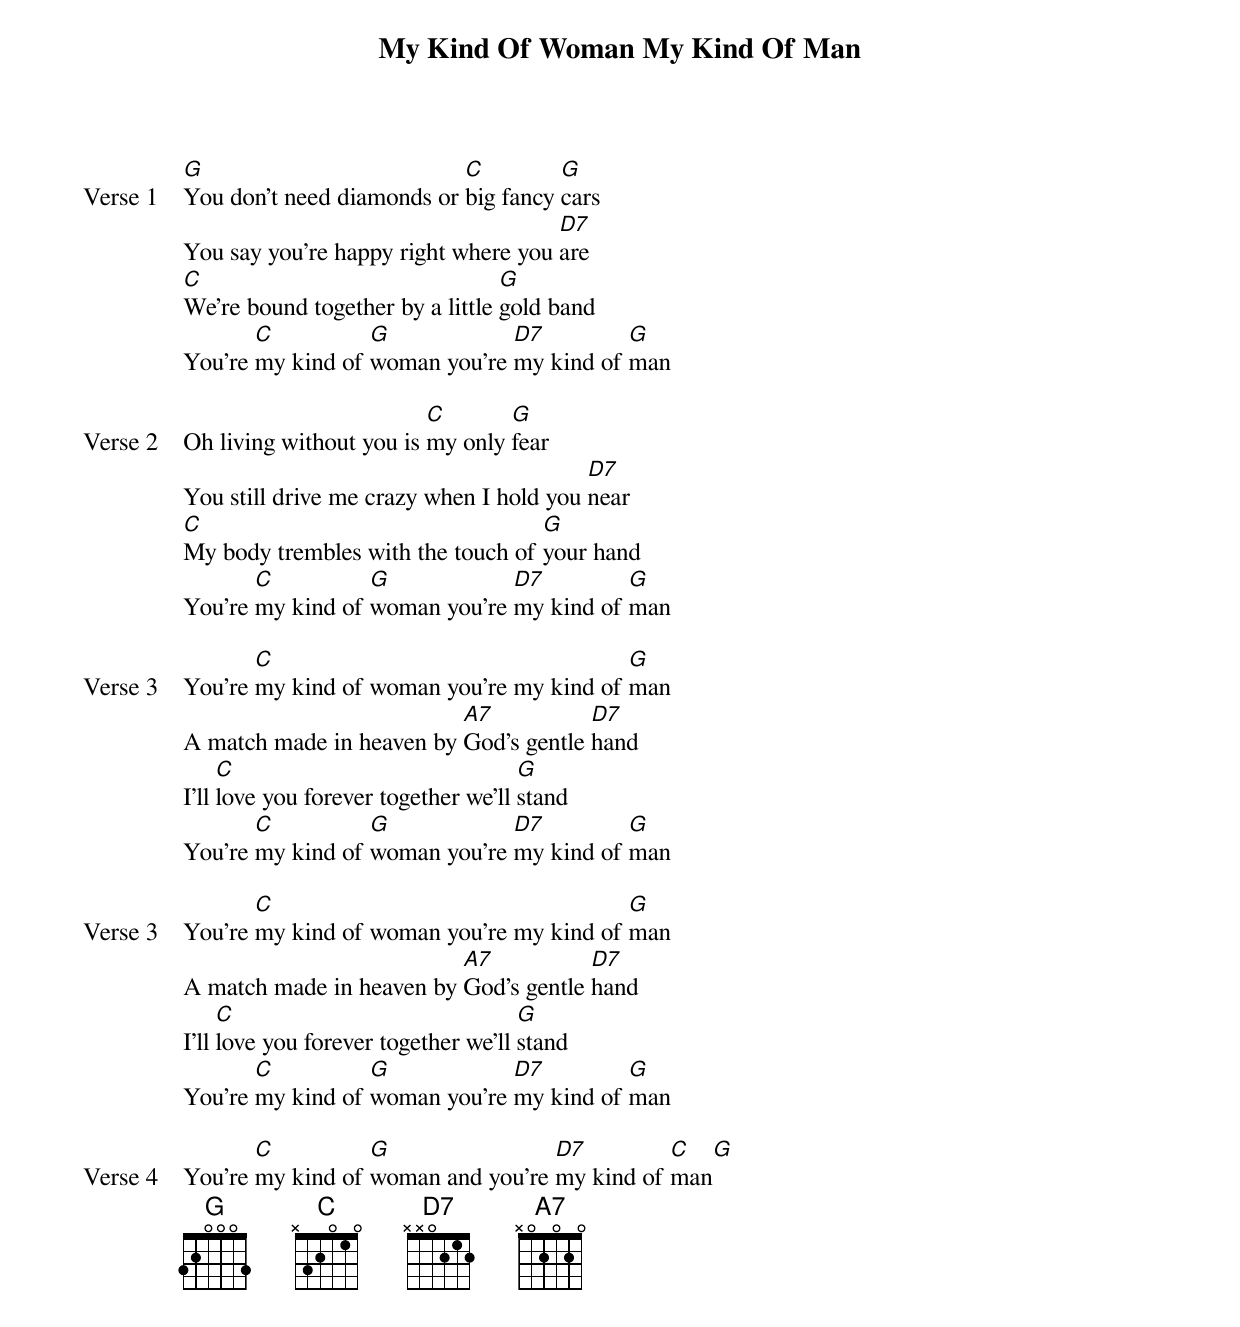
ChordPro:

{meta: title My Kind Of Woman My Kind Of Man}
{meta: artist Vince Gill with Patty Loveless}
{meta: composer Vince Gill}
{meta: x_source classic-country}
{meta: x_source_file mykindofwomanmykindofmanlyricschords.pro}
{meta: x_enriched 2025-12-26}

{start_of_verse: Verse 1}
[G]You don't need diamonds or [C]big fancy [G]cars
You say you're happy right where you [D7]are
[C]We're bound together by a little [G]gold band
You're [C]my kind of [G]woman you're [D7]my kind of [G]man
{end_of_verse}

{start_of_verse: Verse 2}
Oh living without you is [C]my only [G]fear
You still drive me crazy when I hold you [D7]near
[C]My body trembles with the touch of [G]your hand
You're [C]my kind of [G]woman you're [D7]my kind of [G]man
{end_of_verse}

{start_of_verse: Verse 3}
You're [C]my kind of woman you're my kind of [G]man
A match made in heaven by [A7]God's gentle [D7]hand
I'll [C]love you forever together we'll [G]stand
You're [C]my kind of [G]woman you're [D7]my kind of [G]man
{end_of_verse}

{start_of_verse: Verse 3}
You're [C]my kind of woman you're my kind of [G]man
A match made in heaven by [A7]God's gentle [D7]hand
I'll [C]love you forever together we'll [G]stand
You're [C]my kind of [G]woman you're [D7]my kind of [G]man
{end_of_verse}

{start_of_verse: Verse 4}
You're [C]my kind of [G]woman and you're [D7]my kind of [C]man[G]
{end_of_verse}
